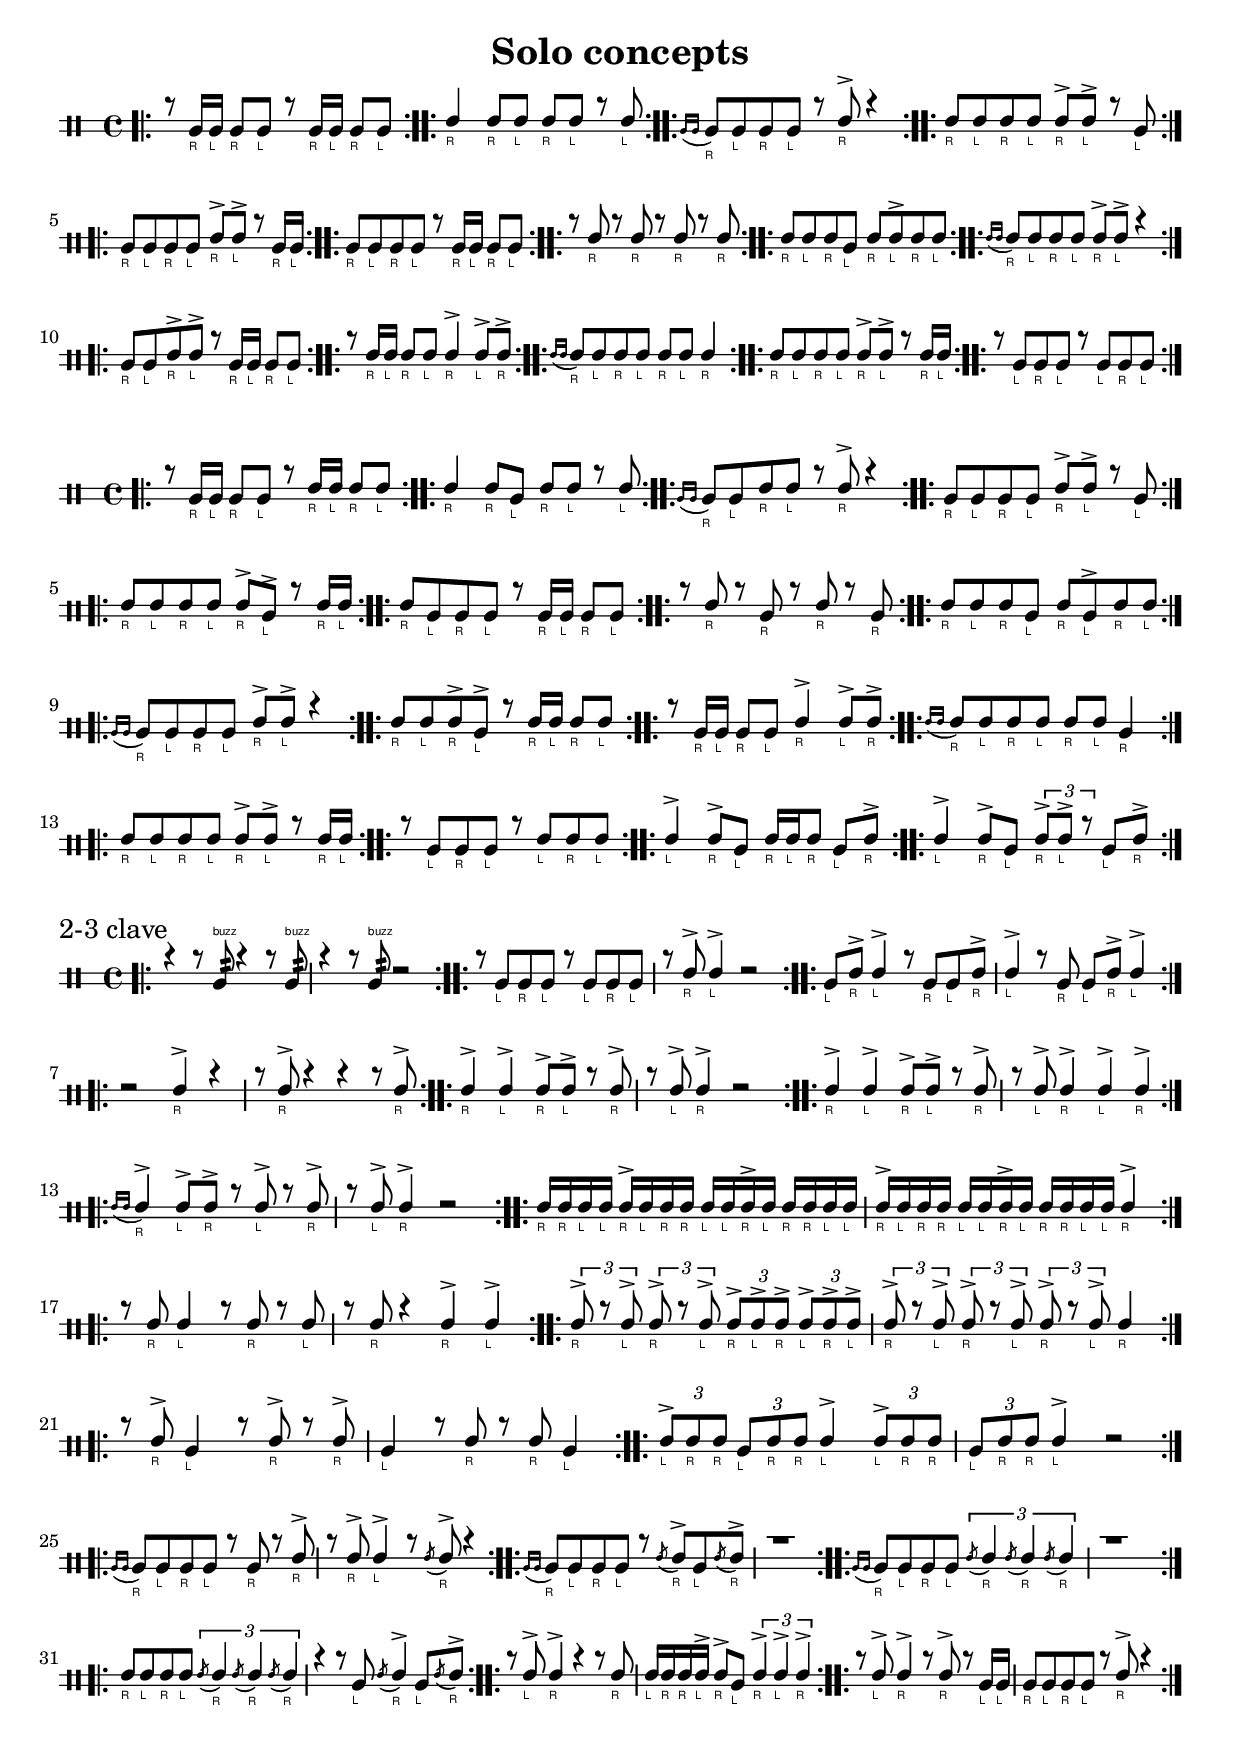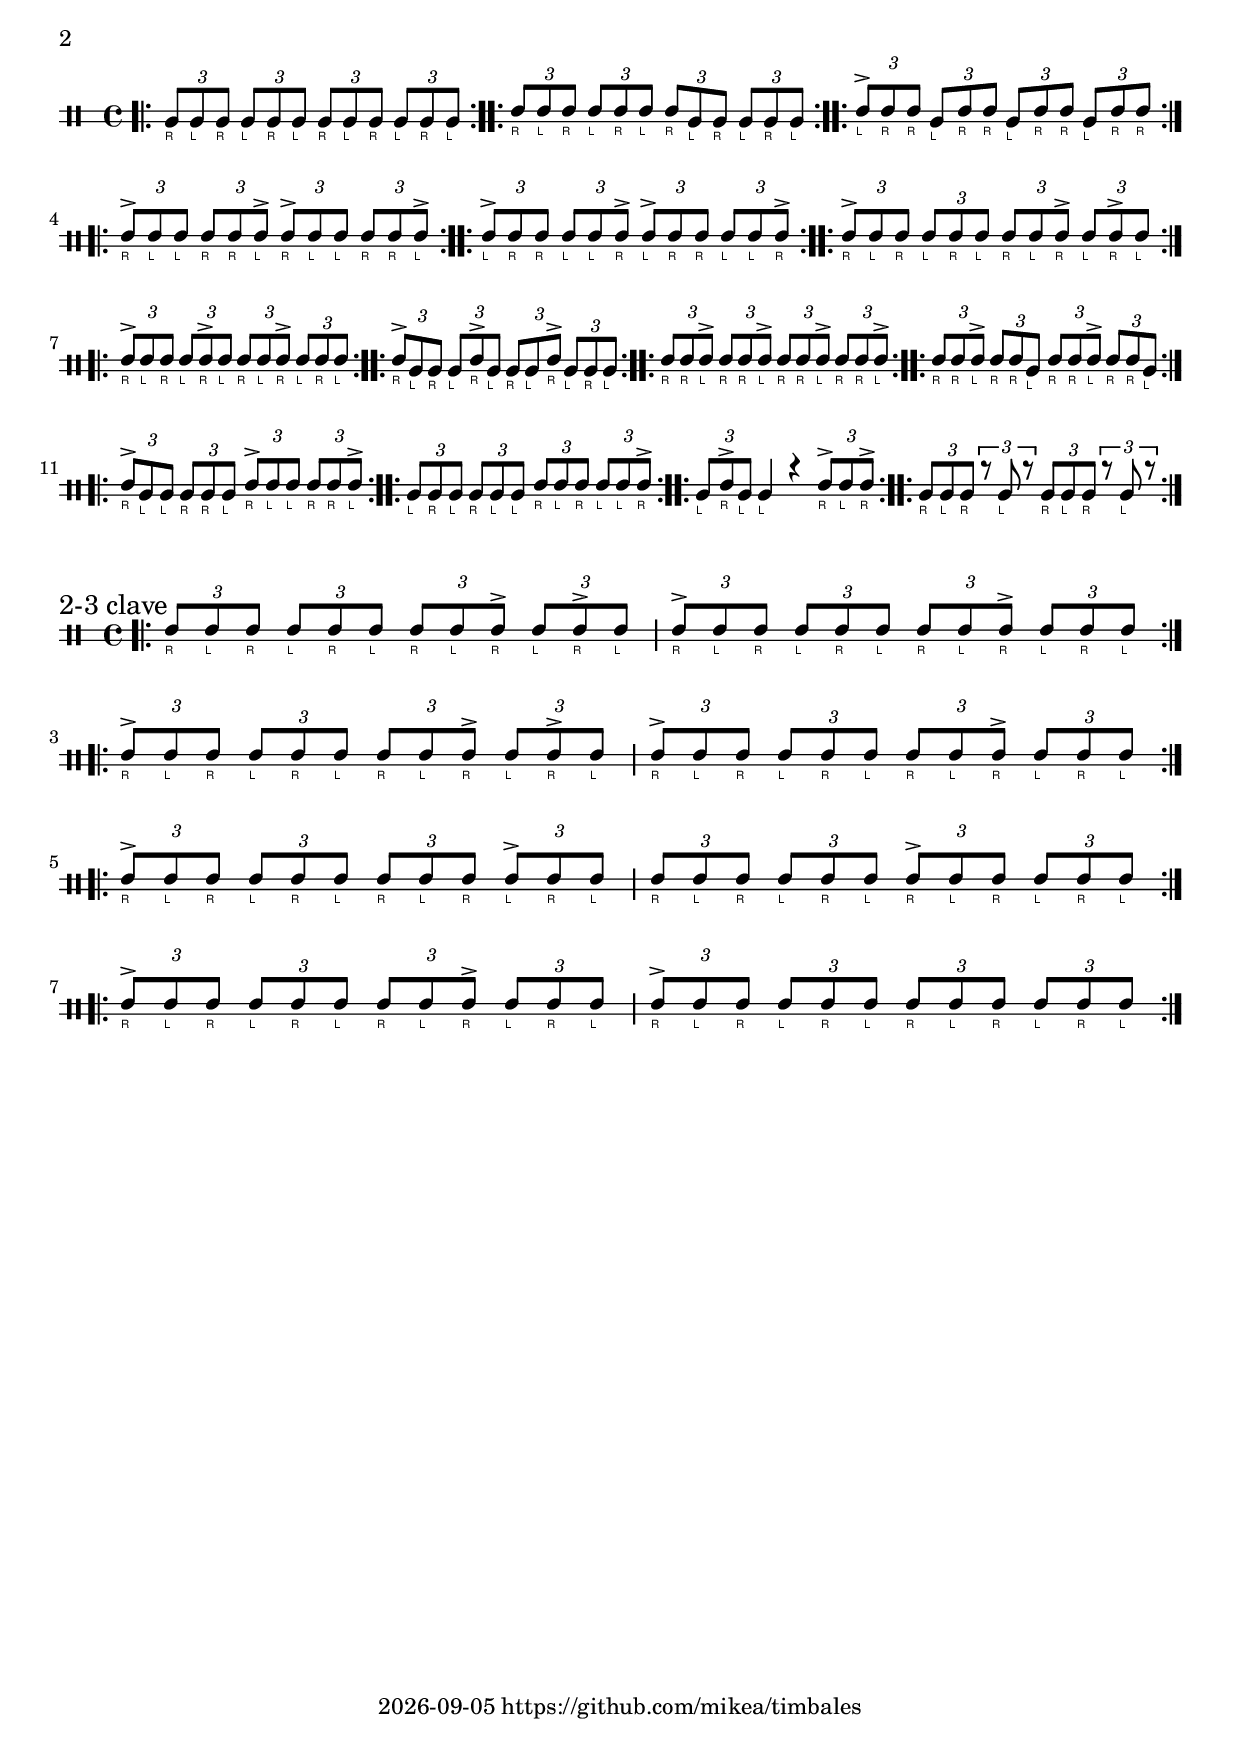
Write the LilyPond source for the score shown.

\version "2.24.2"

\include "common/all.ly"

date = #(strftime "%Y-%m-%d" (localtime (current-time)))

\header {
  title = "Solo concepts"
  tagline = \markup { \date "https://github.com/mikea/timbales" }
}


% one drum

\newTimbalesStaff \newDrumVoiceOne \drummode { 
    \bar ".|:"

    r8 timl16_"R" 16_"L" 8_"R" 8_"L" r8 timl16_"R" 16_"L" 8_"R" 8_"L" | \bar ":..:"
    timh4_"R" 8_"R" 8_"L" 8_"R" 8_"L" r8 8_"L"  | \bar ":..:"
    \drag timl8_"R" timl8_"L" timl8_"R" timl8_"L" r8 timh8_"R"^> r4  | \bar ":..:"
    timh8_"R" timh8_"L" timh8_"R" timh8_"L" timh8_"R"^> timh8_"L"^> r8 timl8_"L"  | \bar ":..:"
    
    timl8_"R" timl8_"L" timl8_"R" timl8_"L" timh8_"R"^> timh8_"L"^> r8 timl16_"R" timl16_"L"  | \bar ":..:"
    timl8_"R" timl8_"L" timl8_"R" timl8_"L" r8 timl16_"R" timl16_"L" timl8_"R" timl8_"L"  | \bar ":..:"
    r8 timh8_"R" r8 timh8_"R" r8 timh8_"R" r8 timh8_"R" | \bar ":..:"
    timh8_"R" timh8_"L" timh8_"R" timl8_"L" timh8_"R" timh8_"L"^> timh8_"R" timh8_"L"  | \bar ":..:"
    
    \drag timh8_"R" timh8_"L" timh8_"R" timh8_"L" timh8_"R"^> timh8_"L"^> r4 | \bar ":..:"
    timl8_"R" timl8_"L" timh8_"R"^> timh8_"L"^> r8 timl16_"R" timl16_"L" timl8_"R" timl8_"L" | \bar ":..:"
    r8 timh16_"R" 16_"L" 8_"R" 8_"L" 4_"R"^> 8_"L"^> 8_"R"^> | \bar ":..:"
    \drag timh8_"R" timh8_"L" timh8_"R" timh8_"L" timh8_"R" timh8_"L" timh4_"R" | \bar ":..:"
    
    timh8_"R" timh8_"L" timh8_"R" timh8_"L" timh8_"R"^> timh8_"L"^> r8 timh16_"R" timh16_"L" | \bar ":..:"
    r8 timl8_"L" timl8_"R" timl8_"L" r8 timl8_"L" timl8_"R" timl8_"L" | \bar ":..:"

    \bar ":|."
}

% both timbales

\newTimbalesStaff \newDrumVoiceOne \drummode { 
    \bar ".|:"

    r8 timl16_"R" 16_"L" 8_"R" 8_"L" r8 timh16_"R" 16_"L" 8_"R" 8_"L" | \bar ":..:"
    timh4_"R" timh8_"R" timl8_"L" timh8_"R" timh8_"L" r8 timh8_"L"  | \bar ":..:"
    \drag timl8_"R" timl8_"L" timh8_"R" timh8_"L" r8 timh8_"R"^> r4  | \bar ":..:"
    timl8_"R" timl8_"L" timl8_"R" timl8_"L" timh8_"R"^> timh8_"L"^> r8 timl8_"L"  | \bar ":..:"

    timh8_"R" timh8_"L" timh8_"R" timh8_"L" timh8_"R"^> timl8_"L"^> r8 timh16_"R" timh16_"L"  | \bar ":..:"
    timh8_"R" timl8_"L" timl8_"R" timl8_"L" r8 timl16_"R" timl16_"L" timl8_"R" timl8_"L"  | \bar ":..:"
    r8 timh8_"R" r8 timl8_"R" r8 timh8_"R" r8 timl8_"R" | \bar ":..:"
    timh8_"R" timh8_"L" timh8_"R" timl8_"L" timh8_"R" timl8_"L"^> timh8_"R" timh8_"L"  | \bar ":..:"

    \drag timl8_"R" timl8_"L" timl8_"R" timl8_"L" timh8_"R"^> timh8_"L"^> r4 | \bar ":..:"
    timh8_"R" timh8_"L" timh8_"R"^> timl8_"L"^> r8 timh16_"R" timh16_"L" timh8_"R" timh8_"L" | \bar ":..:"
    r8 timl16_"R" timl16_"L" timl8_"R" timl8_"L" timh4_"R"^> timh8_"L"^> timh8_"R"^> | \bar ":..:"
    \drag timh8_"R" timh8_"L" timh8_"R" timh8_"L" timh8_"R" timh8_"L" timl4_"R" | \bar ":..:"

    timh8_"R" timh8_"L" timh8_"R" timh8_"L" timh8_"R"^> timh8_"L"^> r8 timh16_"R" timh16_"L" | \bar ":..:"
    r8 timl8_"L" timl8_"R" timl8_"L" r8 timh8_"L" timh8_"R" timh8_"L" | \bar ":..:"
    timh4_"L"^> timh8_"R"^> timl8_"L" timh16_"R" timh16_"L" timh8_"R" timl8_"L" timh8_"R"^> | \bar ":..:"
    timh4_"L"^> timh8_"R"^> timl8_"L" \tuplet 3/2 { timh8_"R"^> timh8_"L"^> r8  } timl8_"L" timh8_"R"^> | \bar ":..:"

    \bar ":|."
}

% 2 bars

\newTimbalesStaff \newDrumVoiceOne \drummode { 
    \sectionLabel "2-3 clave"
    \bar ".|:"

    r4 r8 timl8:32^"buzz" r4 r8 timl8:32^"buzz" | r4 r8 timl8:32^"buzz" r2 | \bar ":..:"
    r8 timl8_"L" timl8_"R" timl8_"L" r8 timl8_"L" timl8_"R" timl8_"L" | r8 timh8_"R"^> timh4_"L"^> r2 | \bar ":..:"

    timl8_"L" timh8_"R"^> timh4_"L"^> r8 timl8_"R" timl8_"L" timh8_"R"^> | timh4_"L"^> r8 timl8_"R" timl8_"L" timh8_"R"^> timh4_"L"^> | \bar ":..:"
    r2 timh4_"R"^> r4 | r8 timh8_"R"^> r4 r4 r8 timh8_"R"^> | \bar ":..:"


    timh4_"R"^> timh4_"L"^> timh8_"R"^> timh8_"L"^> r8 timh8_"R"^> | r8 timh8_"L"^> timh4_"R"^> r2 | \bar ":..:"
    timh4_"R"^> timh4_"L"^> timh8_"R"^> timh8_"L"^> r8 timh8_"R"^> | r8 timh8_"L"^> timh4_"R"^> timh4_"L"^> timh4_"R"^> | \bar ":..:"

    \drag timh4_"R"^> timh8_"L"^> timh8_"R"^> r8 timh8_"L"^> r8 timh8_"R"^> | r8 timh8_"L"^> timh4_"R"^> r2 | \bar ":..:"
    timh16_"R" timh16_"R" timh16_"L" timh16_"L" 
    timh16_"R"^> timh16_"L" timh16_"R" timh16_"R" 
    timh16_"L" timh16_"L" timh16_"R"^> timh16_"L" 
    timh16_"R" timh16_"R" timh16_"L" timh16_"L" |
    timh16_"R"^> timh16_"L" timh16_"R" timh16_"R" 
    timh16_"L" timh16_"L" timh16_"R"^> timh16_"L" 
    timh16_"R" timh16_"R" timh16_"L" timh16_"L" 
    timh4_"R"^> | \bar ":..:"


    r8 timh8_"R" timh4_"L" r8 timh8_"R" r8 timh8_"L" | r8 timh8_"R" r4 timh4_"R"^> timh4_"L"^> | \bar ":..:"
    \tuplet 3/2 { timh8_"R"^> r8 timh8_"L"^> } \tuplet 3/2 { timh8_"R"^> r8 timh8_"L"^> } 
    \tuplet 3/2 { timh8_"R"^> timh8_"L"^> timh8_"R"^> } \tuplet 3/2 { timh8_"L"^> timh8_"R"^> timh8_"L"^> } |
    \tuplet 3/2 { timh8_"R"^> r8 timh8_"L"^> } \tuplet 3/2 { timh8_"R"^> r8 timh8_"L"^> } 
    \tuplet 3/2 { timh8_"R"^> r8 timh8_"L"^> } timh4_"R" | \bar ":..:"
    \break

    r8 timh8_"R"^> timl4_"L" r8 timh8_"R"^> r8 timh8_"R"^> | timl4_"L" r8 timh8_"R" r8 timh8_"R" timl4_"L" | \bar ":..:"

    \tuplet 3/2 { timh8_"L"^> timh8_"R" timh8_"R" } \tuplet 3/2 { timl8_"L" timh8_"R" timh8_"R" }
    timh4_"L"^> \tuplet 3/2 { timh8_"L"^> timh8_"R" timh8_"R" } |
    \tuplet 3/2 { timl8_"L" timh8_"R" timh8_"R" } timh4_"L"^> r2 | \bar ":..:"

    \break


    \drag timl8_"R" timl8_"L" timl8_"R" timl8_"L" r8 timl8_"R" r8 timh8_"R"^> | r8 timh8_"R"^> timh4_"L"^> r8 \flam timh8_"R"^> r4 | \bar ":..:"
    \drag timl8_"R" timl8_"L" timl8_"R" timl8_"L" r8 \flam timh8_"R"^> timl8_"L" \flam timh8_"R"^> | r1 | \bar ":..:"


    \drag timl8_"R" timl8_"L" timl8_"R" timl8_"L" \tuplet 3/2 { \flam timh4_"R" \flam timh4_"R" \flam timh4_"R" }  | r1 | \bar ":..:"
    timh8_"R" timh8_"L" timh8_"R" timh8_"L" \tuplet 3/2 { \flam timh4_"R" \flam timh4_"R" \flam timh4_"R" }  | r4 r8 timl8_"L" \flam timh4_"R"^> timl8_"L" \flam timh8_"R"^> | \bar ":..:"

    r8 timh8_"L"^> timh4_"R"^> r4 r8 timh8_"R" | timh16_"L" timh16_"R" timh16_"R" timh16_"L"^> timh8_"R"^> timl8_"L" \tuplet 3/2 { timh4_"R"^> timh4_"L"^> timh4_"R"^> } | \bar ":..:"
    r8 timh8_"L"^> timh4_"R"^> r8 timh8_"R"^> r8 timl16_"L" timl16_"L" | timl8_"R" timl8_"L" timl8_"R" timl8_"L" r8 timh8_"R"^> r4 | \bar ":..:"

    % \rruff timh8_"R" timh8_"L" timh8_"R" r8 timh8_"R" timl8_"L" timh8_"R" | r8 timh8_"R" timh8_"L" r8 r2 | \bar ":..:"

    \bar ":|."
}

% 1 bar triplets

\newTimbalesStaff \newDrumVoiceOne \drummode { 
    \bar ".|:"

    \tuplet 3/2 { timl8_"R" timl8_"L" timl8_"R" } 
    \tuplet 3/2 { timl8_"L" timl8_"R" timl8_"L" } 
    \tuplet 3/2 { timl8_"R" timl8_"L" timl8_"R" } 
    \tuplet 3/2 { timl8_"L" timl8_"R" timl8_"L" } \bar ":..:"

    \tuplet 3/2 { timh8_"R" timh8_"L" timh8_"R" } 
    \tuplet 3/2 { timh8_"L" timh8_"R" timh8_"L" } 
    \tuplet 3/2 { timh8_"R" timl8_"L" timl8_"R" } 
    \tuplet 3/2 { timl8_"L" timl8_"R" timl8_"L" } \bar ":..:"


    \tuplet 3/2 { timh8_"L"^> timh8_"R" timh8_"R" } 
    \tuplet 3/2 { timl8_"L" timh8_"R" timh8_"R" } 
    \tuplet 3/2 { timl8_"L" timh8_"R" timh8_"R" } 
    \tuplet 3/2 { timl8_"L" timh8_"R" timh8_"R" } \bar ":..:"

    \tuplet 3/2 { timh8_"R"^> timh8_"L" timh8_"L" } 
    \tuplet 3/2 { timh8_"R" timh8_"R" timh8_"L"^> } 
    \tuplet 3/2 { timh8_"R"^> timh8_"L" timh8_"L" } 
    \tuplet 3/2 { timh8_"R" timh8_"R" timh8_"L"^> } \bar ":..:"


    \tuplet 3/2 { timh8_"L"^> timh8_"R" timh8_"R" } 
    \tuplet 3/2 { timh8_"L" timh8_"L" timh8_"R"^> } 
    \tuplet 3/2 { timh8_"L"^> timh8_"R" timh8_"R" } 
    \tuplet 3/2 { timh8_"L" timh8_"L" timh8_"R"^> } \bar ":..:"

    \tuplet 3/2 { timh8_"R"^> timh8_"L" timh8_"R" } 
    \tuplet 3/2 { timh8_"L" timh8_"R" timh8_"L" } 
    \tuplet 3/2 { timh8_"R" timh8_"L" timh8_"R"^> } 
    \tuplet 3/2 { timh8_"L" timh8_"R"^> timh8_"L" } \bar ":..:"


    \tuplet 3/2 { timh8_"R"^> timh8_"L" timh8_"R" } 
    \tuplet 3/2 { timh8_"L" timh8_"R"^> timh8_"L" } 
    \tuplet 3/2 { timh8_"R" timh8_"L" timh8_"R"^> } 
    \tuplet 3/2 { timh8_"L" timh8_"R" timh8_"L" } \bar ":..:"

    \tuplet 3/2 { timh8_"R"^> timl8_"L" timl8_"R" } 
    \tuplet 3/2 { timl8_"L" timh8_"R"^> timl8_"L" } 
    \tuplet 3/2 { timl8_"R" timl8_"L" timh8_"R"^> } 
    \tuplet 3/2 { timl8_"L" timl8_"R" timl8_"L" } \bar ":..:"


    \tuplet 3/2 { timh8_"R" timh8_"R" timh8_"L"^> } 
    \tuplet 3/2 { timh8_"R" timh8_"R" timh8_"L"^> } 
    \tuplet 3/2 { timh8_"R" timh8_"R" timh8_"L"^> } 
    \tuplet 3/2 { timh8_"R" timh8_"R" timh8_"L"^> } \bar ":..:"

    \tuplet 3/2 { timh8_"R" timh8_"R" timh8_"L"^> } 
    \tuplet 3/2 { timh8_"R" timh8_"R" timl8_"L" } 
    \tuplet 3/2 { timh8_"R" timh8_"R" timh8_"L"^> } 
    \tuplet 3/2 { timh8_"R" timh8_"R" timl8_"L" } \bar ":..:"


    \tuplet 3/2 { timh8_"R"^> timl8_"L" timl8_"L" } 
    \tuplet 3/2 { timl8_"R" timl8_"R" timl8_"L" } 
    \tuplet 3/2 { timh8_"R"^> timh8_"L" timh8_"L" } 
    \tuplet 3/2 { timh8_"R" timh8_"R" timh8_"L"^> } \bar ":..:"

    \tuplet 3/2 { timl8_"L" timl8_"R" timl8_"L" } 
    \tuplet 3/2 { timl8_"R" timl8_"L" timl8_"L" } 
    \tuplet 3/2 { timh8_"R" timh8_"L" timh8_"R" } 
    \tuplet 3/2 { timh8_"L" timh8_"L" timh8_"R"^> } \bar ":..:"


    \tuplet 3/2 { timl8_"L" timh8_"R"^> timl8_"L" } 
    timl4_"L"
    r4
    \tuplet 3/2 { timh8_"R"^> timh8_"L" timh8_"R"^> } \bar ":..:"

    \tuplet 3/2 { timl8_"R" timl8_"L" timl8_"R" } 
    \tuplet 3/2 { r8 timl8_"L" r8 } 
    \tuplet 3/2 { timl8_"R" timl8_"L" timl8_"R" } 
    \tuplet 3/2 { r timl8_"L" r } \bar ":..:"

    \bar ":|."
}


% 2 bar triplets

\newTimbalesStaff \newDrumVoiceOne \drummode { 
    \sectionLabel "2-3 clave"
    \bar ".|:"

    \tuplet 3/2 { timh8_"R" timh8_"L" timh8_"R" } 
    \tuplet 3/2 { timh8_"L" timh8_"R" timh8_"L" } 
    \tuplet 3/2 { timh8_"R" timh8_"L" timh8_"R"^> } 
    \tuplet 3/2 { timh8_"L" timh8_"R"^> timh8_"L" } |

    \tuplet 3/2 { timh8_"R"^> timh8_"L" timh8_"R" } 
    \tuplet 3/2 { timh8_"L" timh8_"R" timh8_"L" } 
    \tuplet 3/2 { timh8_"R" timh8_"L" timh8_"R"^> } 
    \tuplet 3/2 { timh8_"L" timh8_"R" timh8_"L" } \bar ":..:"

    \break

    \tuplet 3/2 { timh8_"R"^> timh8_"L" timh8_"R" } 
    \tuplet 3/2 { timh8_"L" timh8_"R" timh8_"L" } 
    \tuplet 3/2 { timh8_"R" timh8_"L" timh8_"R"^> } 
    \tuplet 3/2 { timh8_"L" timh8_"R"^> timh8_"L" } |

    \tuplet 3/2 { timh8_"R"^> timh8_"L" timh8_"R" } 
    \tuplet 3/2 { timh8_"L" timh8_"R" timh8_"L" } 
    \tuplet 3/2 { timh8_"R" timh8_"L" timh8_"R"^> } 
    \tuplet 3/2 { timh8_"L" timh8_"R" timh8_"L" } \bar ":..:"

    \break

    \tuplet 3/2 { timh8_"R"^> timh8_"L" timh8_"R" } 
    \tuplet 3/2 { timh8_"L" timh8_"R" timh8_"L" } 
    \tuplet 3/2 { timh8_"R" timh8_"L" timh8_"R" } 
    \tuplet 3/2 { timh8_"L"^> timh8_"R" timh8_"L" } |

    \tuplet 3/2 { timh8_"R" timh8_"L" timh8_"R" } 
    \tuplet 3/2 { timh8_"L" timh8_"R" timh8_"L" } 
    \tuplet 3/2 { timh8_"R"^> timh8_"L" timh8_"R" } 
    \tuplet 3/2 { timh8_"L" timh8_"R" timh8_"L" } \bar ":..:"

    \break

    \tuplet 3/2 { timh8_"R"^> timh8_"L" timh8_"R" } 
    \tuplet 3/2 { timh8_"L" timh8_"R" timh8_"L" } 
    \tuplet 3/2 { timh8_"R" timh8_"L" timh8_"R"^> } 
    \tuplet 3/2 { timh8_"L" timh8_"R" timh8_"L" } |

    \tuplet 3/2 { timh8_"R"^> timh8_"L" timh8_"R" } 
    \tuplet 3/2 { timh8_"L" timh8_"R" timh8_"L" } 
    \tuplet 3/2 { timh8_"R" timh8_"L" timh8_"R" } 
    \tuplet 3/2 { timh8_"L" timh8_"R" timh8_"L" } \bar ":..:"


    \bar ":|."
}
